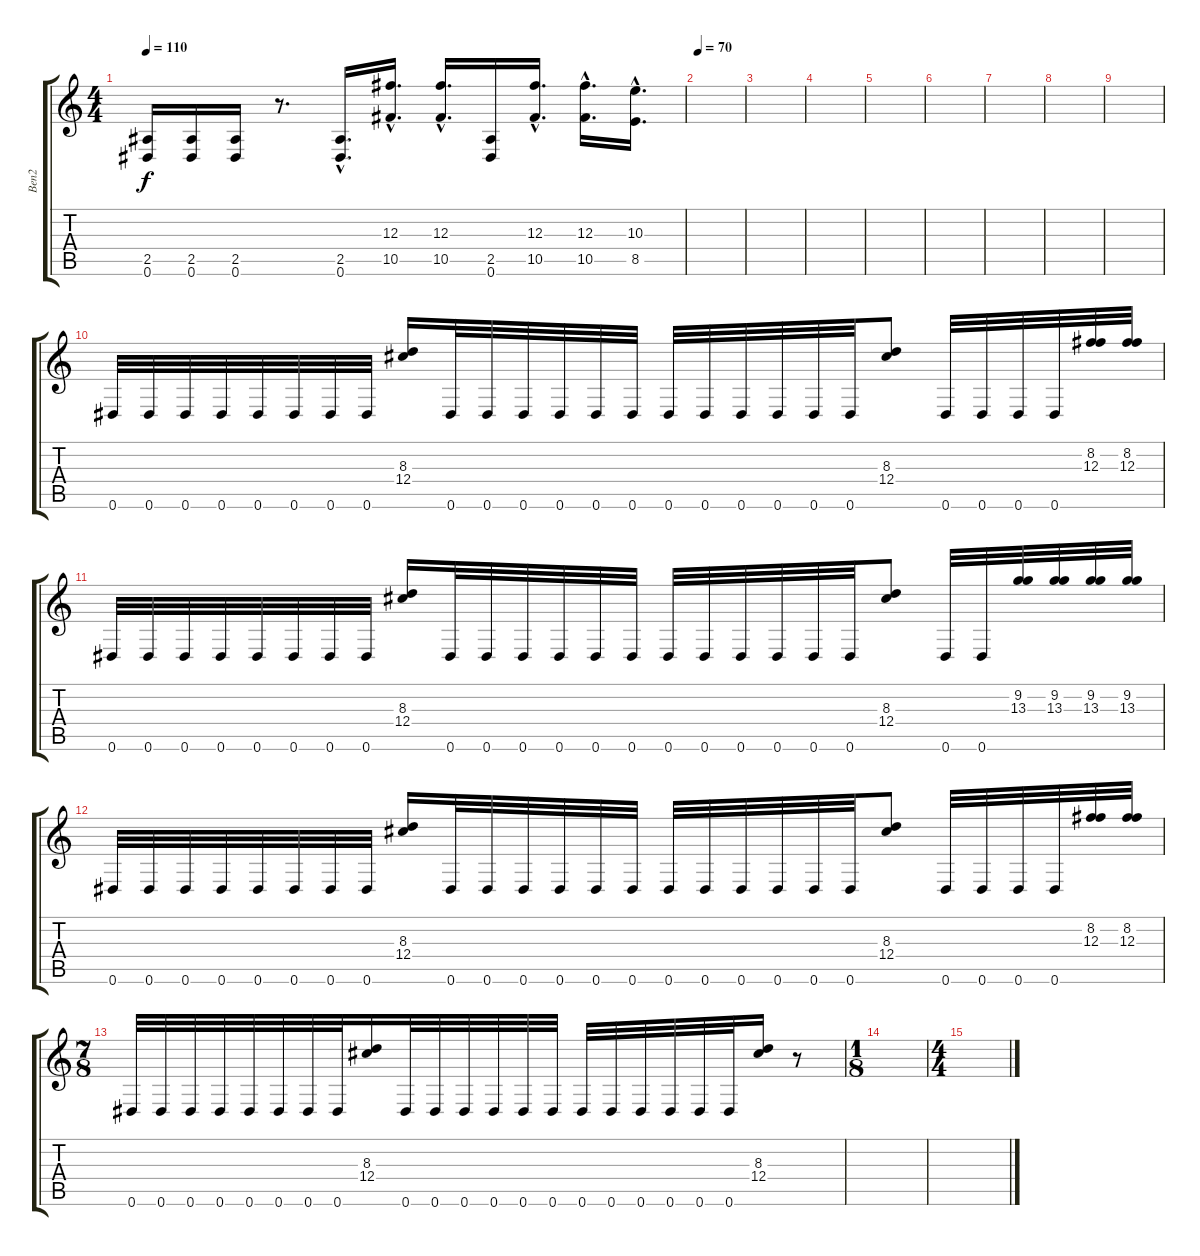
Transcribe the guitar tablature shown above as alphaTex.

\track ("Ben2" "Ben2") {instrument overdrivenguitar}
\staff {score tabs}
\tuning (Eb4 Bb3 Gb3 Db3 Ab2 Eb2) {hide}
\ts (4 4)
\tempo 110
\clef g2
\ks c
(2.5 0.6).16{dy f} (2.5 0.6).16 (2.5 0.6).16 r.8{d} (2.5{hac} 0.6{hac}).16{d} (12.3{hac} 10.5{hac}).16{d} (12.3{hac} 10.5{hac}).16{d} (2.5 0.6).16 (12.3{hac} 10.5{hac}).16{d} (12.3{hac} 10.5{hac}).16{d} (10.3{hac} 8.5{hac}).16{d} |
\tempo 70
|
|
|
|
|
|
|
|
0.6.32 0.6.32 0.6.32 0.6.32 0.6.32 0.6.32 0.6.32 0.6.32 (8.3 12.4).16 0.6.32 0.6.32 0.6.32 0.6.32 0.6.32 0.6.32 0.6.32 0.6.32 0.6.32 0.6.32 0.6.32 0.6.32 (8.3 12.4).8 0.6.32 0.6.32 0.6.32 0.6.32 (8.2 12.3).32 (8.2 12.3).32 |
0.6.32 0.6.32 0.6.32 0.6.32 0.6.32 0.6.32 0.6.32 0.6.32 (8.3 12.4).16 0.6.32 0.6.32 0.6.32 0.6.32 0.6.32 0.6.32 0.6.32 0.6.32 0.6.32 0.6.32 0.6.32 0.6.32 (8.3 12.4).8 0.6.32 0.6.32 (9.2 13.3).32 (9.2 13.3).32 (9.2 13.3).32 (9.2 13.3).32 |
0.6.32 0.6.32 0.6.32 0.6.32 0.6.32 0.6.32 0.6.32 0.6.32 (8.3 12.4).16 0.6.32 0.6.32 0.6.32 0.6.32 0.6.32 0.6.32 0.6.32 0.6.32 0.6.32 0.6.32 0.6.32 0.6.32 (8.3 12.4).8 0.6.32 0.6.32 0.6.32 0.6.32 (8.2 12.3).32 (8.2 12.3).32 |
\ts (7 8)
0.6.32 0.6.32 0.6.32 0.6.32 0.6.32 0.6.32 0.6.32 0.6.32 (8.3 12.4).16 0.6.32 0.6.32 0.6.32 0.6.32 0.6.32 0.6.32 0.6.32 0.6.32 0.6.32 0.6.32 0.6.32 0.6.32 (8.3 12.4).16 r.8 |
\ts (1 8)
|
\ts (4 4)
